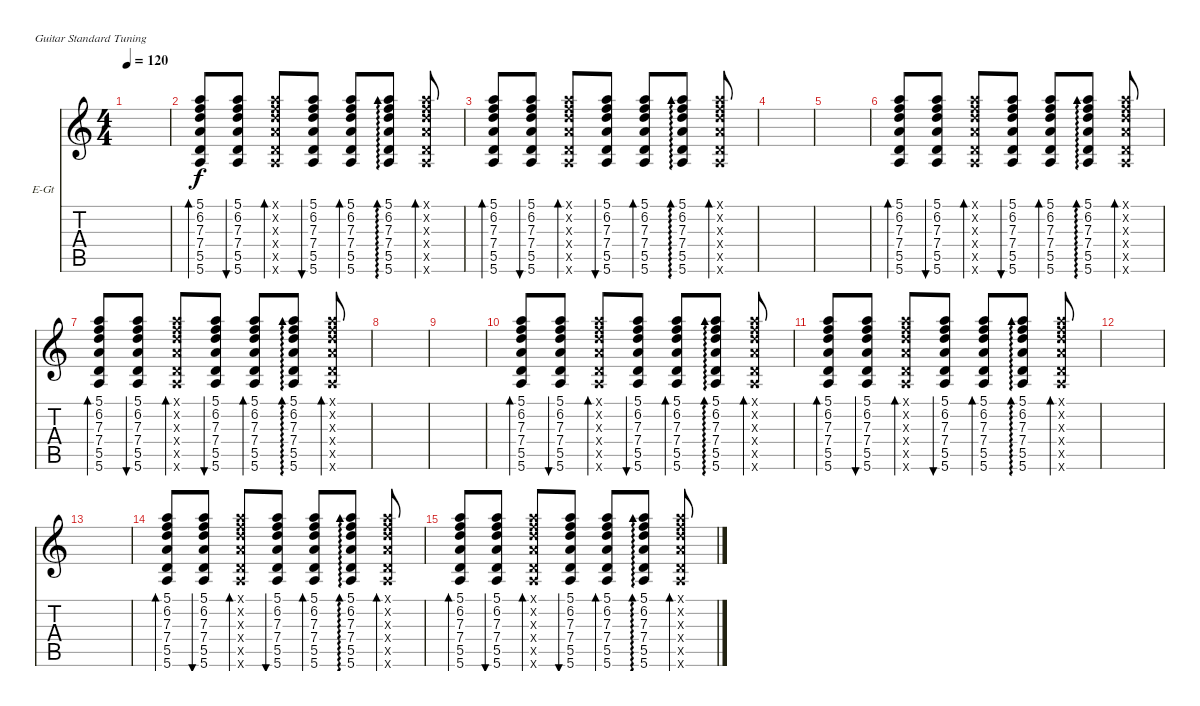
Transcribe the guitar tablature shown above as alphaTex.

\bracketExtendMode nobrackets
\firstSystemTrackNameOrientation horizontal
\otherSystemsTrackNameOrientation horizontal
\track ("Electric Guitar" "E-Gt") {instrument overdrivenguitar}
\staff {score tabs}
\tuning (E4 B3 G3 D3 A2 E2)
\ts (4 4)
\tempo 120
\clef g2
\scale
0.333333
\ks c
|
\scale
0.333333 (5.1 5.6 6.2 7.3 7.4 5.5).8{bd 30} (5.1 5.6 6.2 7.3 7.4 5.5).8{bu 30} (5.1{x} 5.6{x} 6.2{x} 7.3{x} 7.4{x} 5.5{x}).8{bd 30} (5.1 5.6 6.2 7.3 7.4 5.5).8{bu 30} (5.1 5.6 6.2 7.3 7.4 5.5).8{bd 30} (5.1 5.6 6.2 7.3 7.4 5.5).8{ad 30} (5.1{x} 5.6{x} 6.2{x} 7.3{x} 7.4{x} 5.5{x}).8{bd 30} |
\scale
0.333333 (5.1 5.6 6.2 7.3 7.4 5.5).8{bd 30} (5.1 5.6 6.2 7.3 7.4 5.5).8{bu 30} (5.1{x} 5.6{x} 6.2{x} 7.3{x} 7.4{x} 5.5{x}).8{bd 30} (5.1 5.6 6.2 7.3 7.4 5.5).8{bu 30} (5.1 5.6 6.2 7.3 7.4 5.5).8{bd 30} (5.1 5.6 6.2 7.3 7.4 5.5).8{ad 30} (5.1{x} 5.6{x} 6.2{x} 7.3{x} 7.4{x} 5.5{x}).8{bd 30} |
\scale
0.333333 |
\scale
0.333333 |
\scale
0.333333 (5.1 5.6 6.2 7.3 7.4 5.5).8{bd 30} (5.1 5.6 6.2 7.3 7.4 5.5).8{bu 30} (5.1{x} 5.6{x} 6.2{x} 7.3{x} 7.4{x} 5.5{x}).8{bd 30} (5.1 5.6 6.2 7.3 7.4 5.5).8{bu 30} (5.1 5.6 6.2 7.3 7.4 5.5).8{bd 30} (5.1 5.6 6.2 7.3 7.4 5.5).8{ad 30} (5.1{x} 5.6{x} 6.2{x} 7.3{x} 7.4{x} 5.5{x}).8{bd 30} |
\scale
0.333333 (5.1 5.6 6.2 7.3 7.4 5.5).8{bd 30} (5.1 5.6 6.2 7.3 7.4 5.5).8{bu 30} (5.1{x} 5.6{x} 6.2{x} 7.3{x} 7.4{x} 5.5{x}).8{bd 30} (5.1 5.6 6.2 7.3 7.4 5.5).8{bu 30} (5.1 5.6 6.2 7.3 7.4 5.5).8{bd 30} (5.1 5.6 6.2 7.3 7.4 5.5).8{ad 30} (5.1{x} 5.6{x} 6.2{x} 7.3{x} 7.4{x} 5.5{x}).8{bd 30} |
\scale
0.333333 |
\scale
0.333333 |
\scale
0.333333 (5.1 5.6 6.2 7.3 7.4 5.5).8{bd 30} (5.1 5.6 6.2 7.3 7.4 5.5).8{bu 30} (5.1{x} 5.6{x} 6.2{x} 7.3{x} 7.4{x} 5.5{x}).8{bd 30} (5.1 5.6 6.2 7.3 7.4 5.5).8{bu 30} (5.1 5.6 6.2 7.3 7.4 5.5).8{bd 30} (5.1 5.6 6.2 7.3 7.4 5.5).8{ad 30} (5.1{x} 5.6{x} 6.2{x} 7.3{x} 7.4{x} 5.5{x}).8{bd 30} |
\scale
0.333333 (5.1 5.6 6.2 7.3 7.4 5.5).8{bd 30} (5.1 5.6 6.2 7.3 7.4 5.5).8{bu 30} (5.1{x} 5.6{x} 6.2{x} 7.3{x} 7.4{x} 5.5{x}).8{bd 30} (5.1 5.6 6.2 7.3 7.4 5.5).8{bu 30} (5.1 5.6 6.2 7.3 7.4 5.5).8{bd 30} (5.1 5.6 6.2 7.3 7.4 5.5).8{ad 30} (5.1{x} 5.6{x} 6.2{x} 7.3{x} 7.4{x} 5.5{x}).8{bd 30} |
\scale
0.333333 |
\scale
0.333333 |
\scale
0.333333 (5.1 5.6 6.2 7.3 7.4 5.5).8{bd 30} (5.1 5.6 6.2 7.3 7.4 5.5).8{bu 30} (5.1{x} 5.6{x} 6.2{x} 7.3{x} 7.4{x} 5.5{x}).8{bd 30} (5.1 5.6 6.2 7.3 7.4 5.5).8{bu 30} (5.1 5.6 6.2 7.3 7.4 5.5).8{bd 30} (5.1 5.6 6.2 7.3 7.4 5.5).8{ad 30} (5.1{x} 5.6{x} 6.2{x} 7.3{x} 7.4{x} 5.5{x}).8{bd 30} |
\scale
0.333333 (5.1 5.6 6.2 7.3 7.4 5.5).8{bd 30} (5.1 5.6 6.2 7.3 7.4 5.5).8{bu 30} (5.1{x} 5.6{x} 6.2{x} 7.3{x} 7.4{x} 5.5{x}).8{bd 30} (5.1 5.6 6.2 7.3 7.4 5.5).8{bu 30} (5.1 5.6 6.2 7.3 7.4 5.5).8{bd 30} (5.1 5.6 6.2 7.3 7.4 5.5).8{ad 30} (5.1{x} 5.6{x} 6.2{x} 7.3{x} 7.4{x} 5.5{x}).8{bd 30} |
\scale
0.333333
